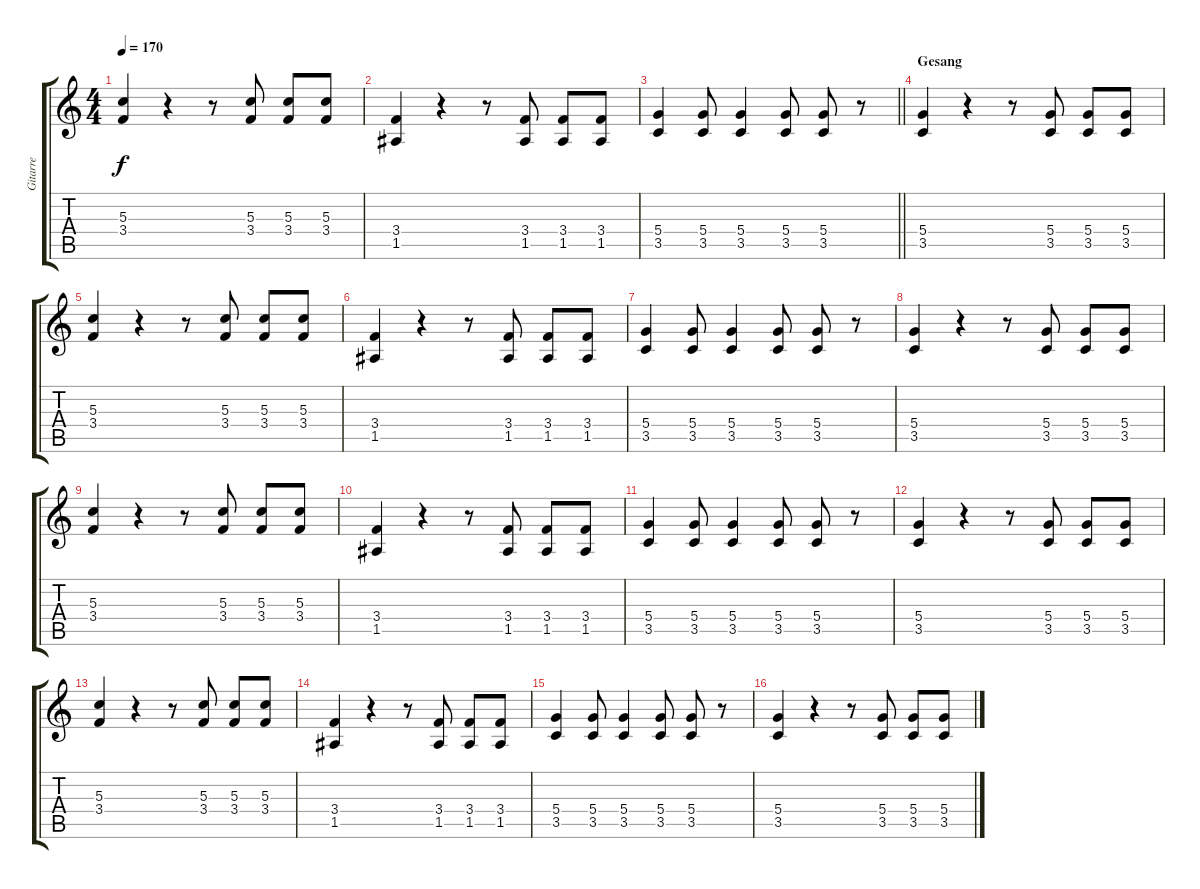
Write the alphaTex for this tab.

\track ("Gitarre" "Gitarre") {instrument overdrivenguitar}
\staff {score tabs}
\tuning (E4 B3 G3 D3 A2 E2) {hide}
\ts (4 4)
\tempo 170
\clef g2
\ks c
(5.3 3.4).4{dy f} r.4 r.8 (5.3 3.4).8 (5.3 3.4).8 (5.3 3.4).8 |
(3.4 1.5).4 r.4 r.8 (3.4 1.5).8 (3.4 1.5).8 (3.4 1.5).8 |
\barLineRight lightlight
(5.4 3.5).4 (5.4 3.5).8 (5.4 3.5).4 (5.4 3.5).8 (5.4 3.5).8 r.8 |
\section ("" "Gesang")
(5.4 3.5).4 r.4 r.8 (5.4 3.5).8 (5.4 3.5).8 (5.4 3.5).8 |
(5.3 3.4).4 r.4 r.8 (5.3 3.4).8 (5.3 3.4).8 (5.3 3.4).8 |
(3.4 1.5).4 r.4 r.8 (3.4 1.5).8 (3.4 1.5).8 (3.4 1.5).8 |
(5.4 3.5).4 (5.4 3.5).8 (5.4 3.5).4 (5.4 3.5).8 (5.4 3.5).8 r.8 |
(5.4 3.5).4 r.4 r.8 (5.4 3.5).8 (5.4 3.5).8 (5.4 3.5).8 |
(5.3 3.4).4 r.4 r.8 (5.3 3.4).8 (5.3 3.4).8 (5.3 3.4).8 |
(3.4 1.5).4 r.4 r.8 (3.4 1.5).8 (3.4 1.5).8 (3.4 1.5).8 |
(5.4 3.5).4 (5.4 3.5).8 (5.4 3.5).4 (5.4 3.5).8 (5.4 3.5).8 r.8 |
(5.4 3.5).4 r.4 r.8 (5.4 3.5).8 (5.4 3.5).8 (5.4 3.5).8 |
(5.3 3.4).4 r.4 r.8 (5.3 3.4).8 (5.3 3.4).8 (5.3 3.4).8 |
(3.4 1.5).4 r.4 r.8 (3.4 1.5).8 (3.4 1.5).8 (3.4 1.5).8 |
(5.4 3.5).4 (5.4 3.5).8 (5.4 3.5).4 (5.4 3.5).8 (5.4 3.5).8 r.8 |
(5.4 3.5).4 r.4 r.8 (5.4 3.5).8 (5.4 3.5).8 (5.4 3.5).8
